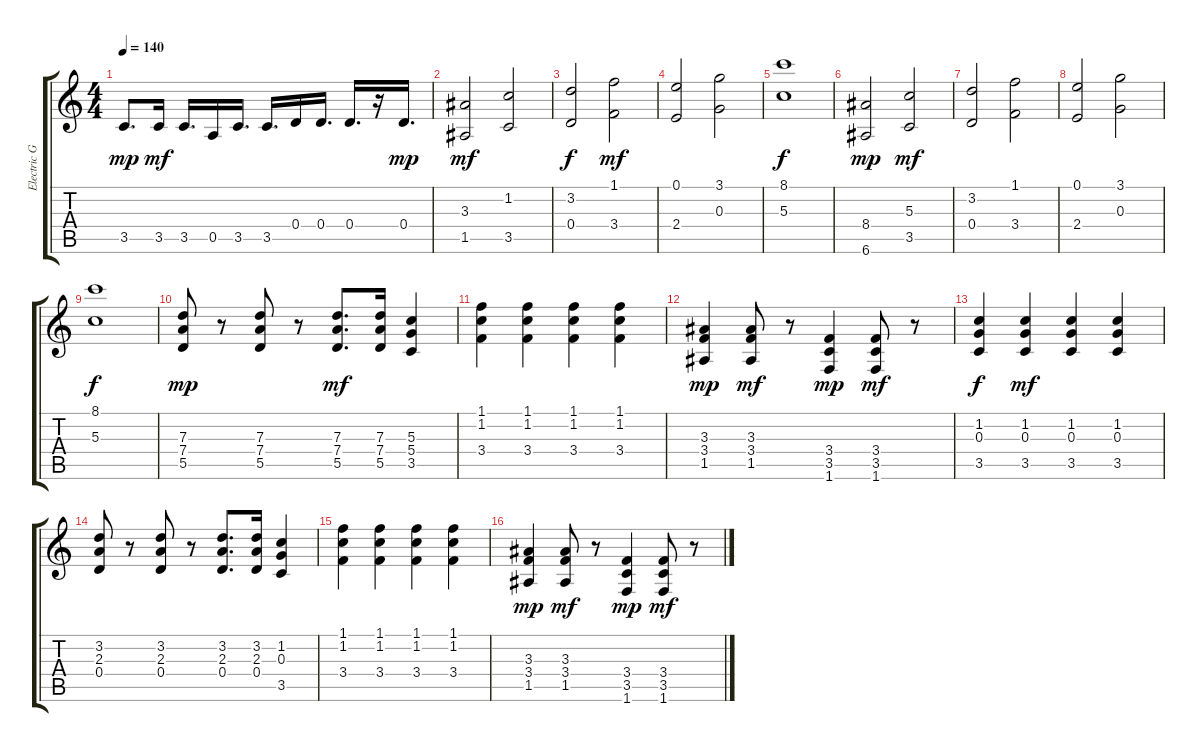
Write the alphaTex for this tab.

\track ("Electric Guitar" "Electric G") {instrument electricguitarclean}
\staff {score tabs}
\tuning (E4 B3 G3 D3 A2 E2) {hide}
\ts (4 4)
\tempo 140
\clef g2
\ks c
3.5.8{d dy mp} 3.5.16{dy mf} 3.5.16{d} 0.5.16 3.5.16{d} 3.5.16{d} 0.4.16 0.4.16{d} 0.4.16{d} r.16 0.4.16{d dy mp} |
(3.3 1.5).2{dy mf} (1.2 3.5).2 |
(3.2 0.4).2{dy f} (1.1 3.4).2{dy mf} |
(0.1 2.4).2 (3.1 0.3).2 |
(8.1 5.3).1{dy f} |
(8.4 6.6).2{dy mp} (5.3 3.5).2{dy mf} |
(3.2 0.4).2 (1.1 3.4).2 |
(0.1 2.4).2 (3.1 0.3).2 |
(8.1 5.3).1{dy f} |
(7.3 7.4 5.5).8{dy mp} r.8 (7.3 7.4 5.5).8 r.8 (7.3 7.4 5.5).8{d dy mf} (7.3 7.4 5.5).16 (5.3 5.4 3.5).4 |
(1.1 1.2 3.4).4 (1.1 1.2 3.4).4 (1.1 1.2 3.4).4 (1.1 1.2 3.4).4 |
(3.3 3.4 1.5).4{dy mp} (3.3 3.4 1.5).8{dy mf} r.8 (3.4 3.5 1.6).4{dy mp} (3.4 3.5 1.6).8{dy mf} r.8 |
(1.2 0.3 3.5).4{dy f} (1.2 0.3 3.5).4{dy mf} (1.2 0.3 3.5).4 (1.2 0.3 3.5).4 |
(3.2 2.3 0.4).8 r.8 (3.2 2.3 0.4).8 r.8 (3.2 2.3 0.4).8{d} (3.2 2.3 0.4).16 (1.2 0.3 3.5).4 |
(1.1 1.2 3.4).4 (1.1 1.2 3.4).4 (1.1 1.2 3.4).4 (1.1 1.2 3.4).4 |
(3.3 3.4 1.5).4{dy mp} (3.3 3.4 1.5).8{dy mf} r.8 (3.4 3.5 1.6).4{dy mp} (3.4 3.5 1.6).8{dy mf} r.8
